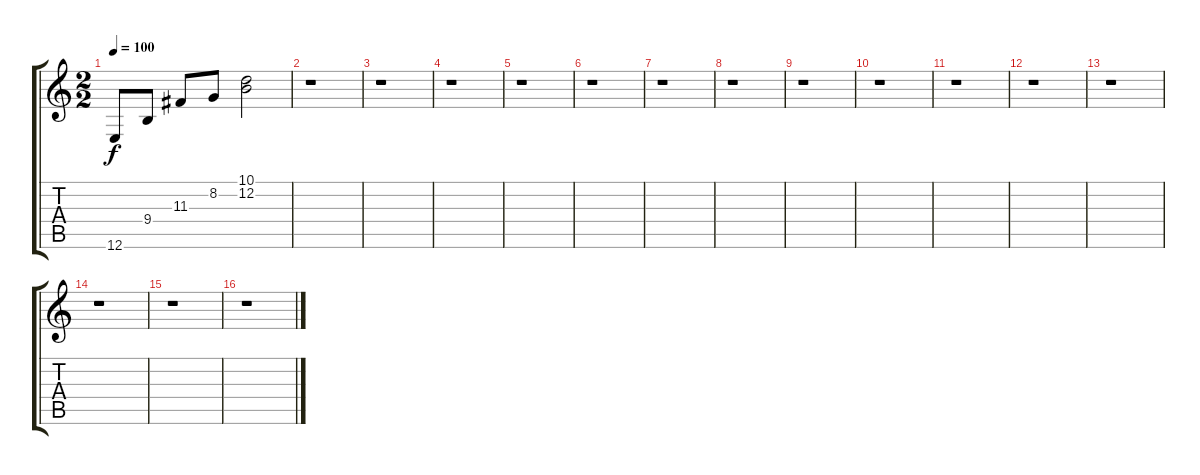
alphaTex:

\track "" {instrument sitar}
\staff {score tabs}
\tuning (E4 B3 G3 D3 A2 E2) {hide}
\ts (2 2)
\tempo 100
\clef g2
\ks c
12.6.8{dy f} 9.4.8 11.3.8 8.2.8 (10.1 12.2).2 |
r.1 |
r.1 |
r.1 |
r.1 |
r.1 |
r.1 |
r.1 |
r.1 |
r.1 |
r.1 |
r.1 |
r.1 |
r.1 |
r.1 |
r.1
